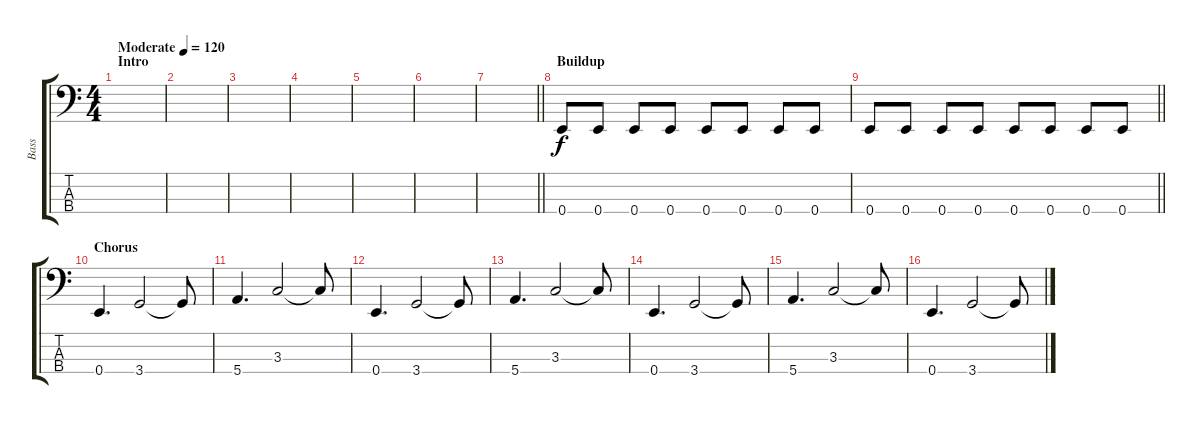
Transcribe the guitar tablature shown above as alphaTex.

\track ("Bass" "Bass") {instrument electricbasspick}
\staff {score tabs}
\tuning (G2 D2 A1 E1) {hide}
\ts (4 4)
\section ("" "Intro")
\tempo (120 "Moderate")
\clef f4
\ks c
|
|
|
|
|
|
\barLineRight lightlight
|
\section ("" "Buildup")
0.4.8 0.4.8 0.4.8 0.4.8 0.4.8 0.4.8 0.4.8 0.4.8 |
\barLineRight lightlight
0.4.8 0.4.8 0.4.8 0.4.8 0.4.8 0.4.8 0.4.8 0.4.8 |
\section ("" "Chorus")
0.4.4{d} 3.4.2 3.4{t}.8 |
5.4.4{d} 3.3.2 3.3{t}.8 |
0.4.4{d} 3.4.2 3.4{t}.8 |
5.4.4{d} 3.3.2 3.3{t}.8 |
0.4.4{d} 3.4.2 3.4{t}.8 |
5.4.4{d} 3.3.2 3.3{t}.8 |
0.4.4{d} 3.4.2 3.4{t}.8
